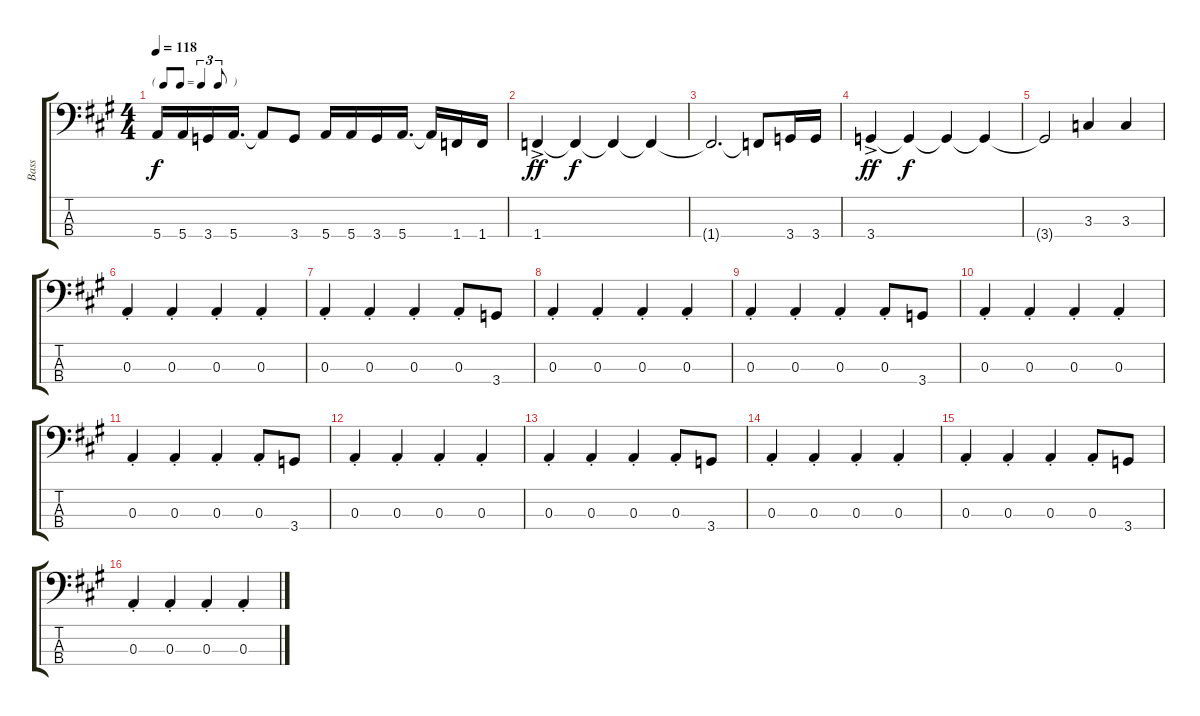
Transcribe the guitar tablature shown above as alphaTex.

\track ("Bass" "Bass") {instrument electricbassfinger}
\staff {score tabs}
\tuning (G2 D2 A1 E1) {hide}
\ts (4 4)
\tf triplet8th
\tempo 118
\clef f4
\ks a
5.4.16{dy f} 5.4.16 3.4.16 5.4.16{d} 5.4{t}.8 3.4.8 5.4.16 5.4.16 3.4.16 5.4.16{d} 5.4{t}.16 1.4.16 1.4.16 |
1.4{ac}.4{dy ff} 1.4{t}.4{dy f} 1.4{t}.4 1.4{t}.4 |
1.4{t}.2{d} 1.4{t}.8 3.4.16 3.4.16 |
3.4{ac}.4{dy ff} 3.4{t}.4{dy f} 3.4{t}.4 3.4{t}.4 |
3.4{t}.2 3.3.4 3.3.4 |
0.3{st}.4 0.3{st}.4 0.3{st}.4 0.3{st}.4 |
0.3{st}.4 0.3{st}.4 0.3{st}.4 0.3{st}.8 3.4.8 |
0.3{st}.4 0.3{st}.4 0.3{st}.4 0.3{st}.4 |
0.3{st}.4 0.3{st}.4 0.3{st}.4 0.3{st}.8 3.4.8 |
0.3{st}.4 0.3{st}.4 0.3{st}.4 0.3{st}.4 |
0.3{st}.4 0.3{st}.4 0.3{st}.4 0.3{st}.8 3.4.8 |
0.3{st}.4 0.3{st}.4 0.3{st}.4 0.3{st}.4 |
0.3{st}.4 0.3{st}.4 0.3{st}.4 0.3{st}.8 3.4.8 |
0.3{st}.4 0.3{st}.4 0.3{st}.4 0.3{st}.4 |
0.3{st}.4 0.3{st}.4 0.3{st}.4 0.3{st}.8 3.4.8 |
0.3{st}.4 0.3{st}.4 0.3{st}.4 0.3{st}.4
